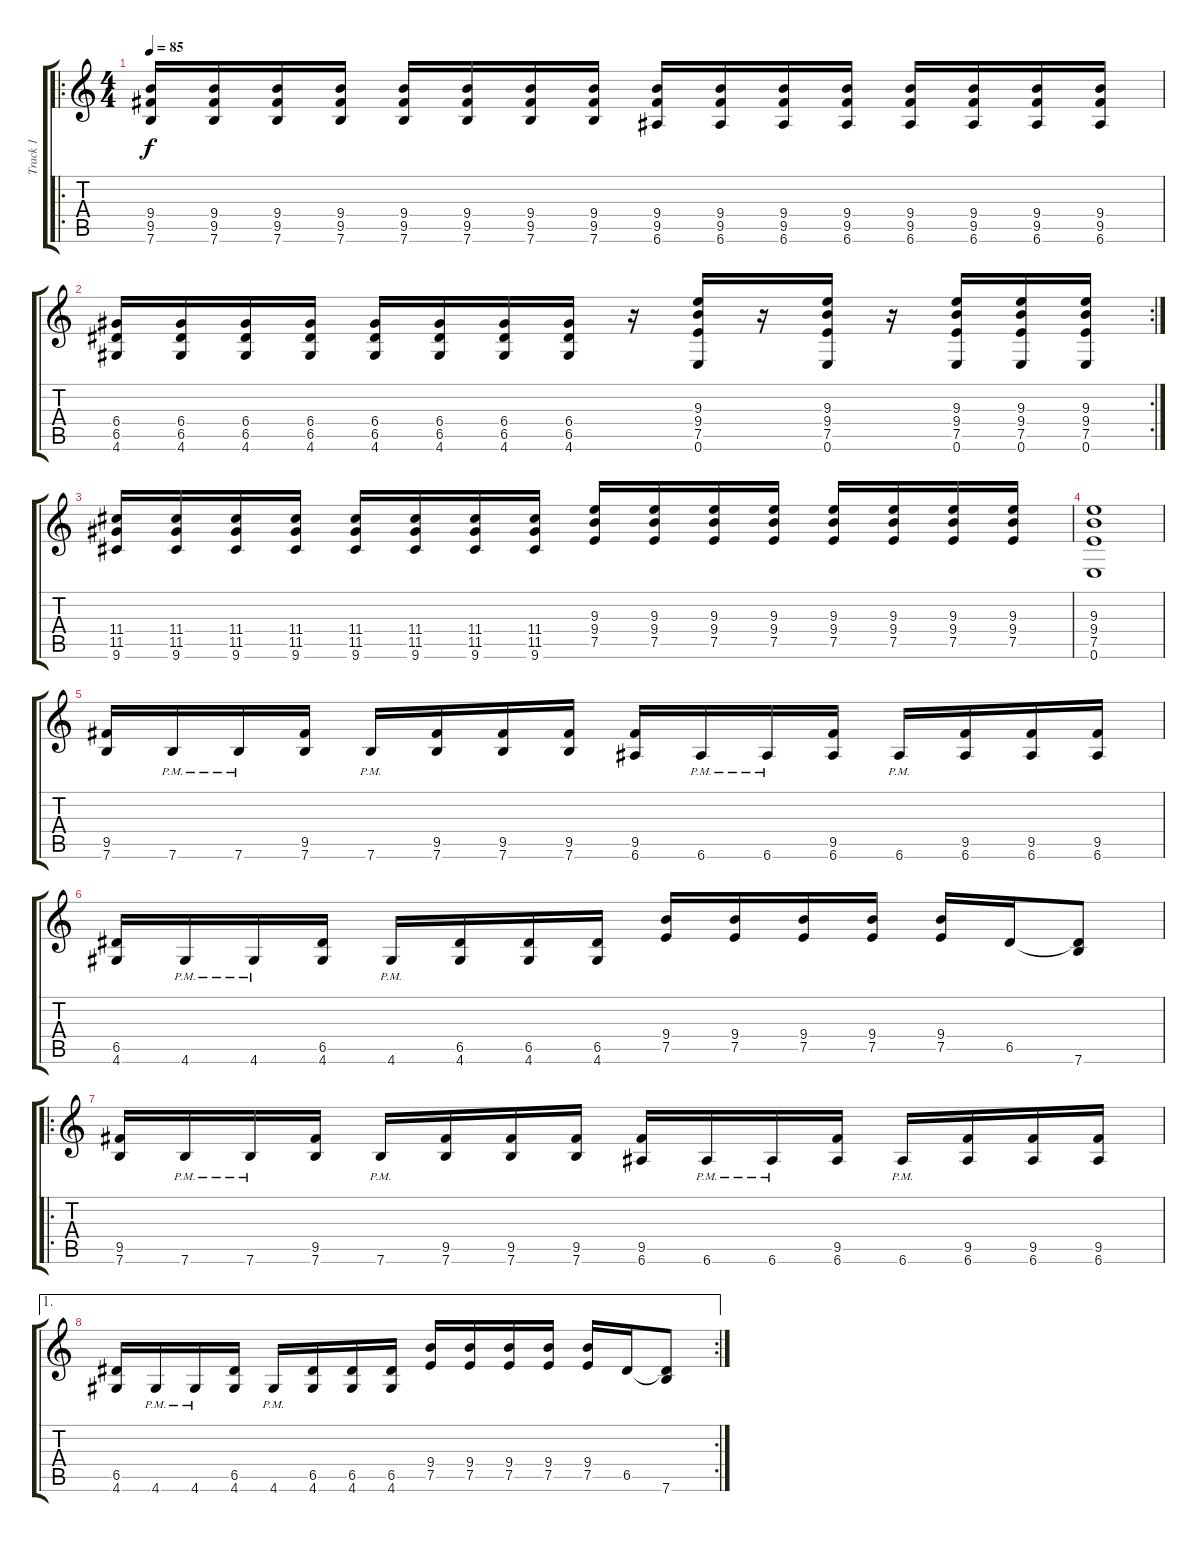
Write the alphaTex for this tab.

\track ("Track 1" "Track 1") {instrument distortionguitar}
\staff {score tabs}
\tuning (E4 B3 G3 D3 A2 E2) {hide}
\ro
\ts (4 4)
\tempo 85
\clef g2
\ks c
(9.4 9.5 7.6).16{dy f} (9.4 9.5 7.6).16 (9.4 9.5 7.6).16 (9.4 9.5 7.6).16 (9.4 9.5 7.6).16 (9.4 9.5 7.6).16 (9.4 9.5 7.6).16 (9.4 9.5 7.6).16 (9.4 9.5 6.6).16 (9.4 9.5 6.6).16 (9.4 9.5 6.6).16 (9.4 9.5 6.6).16 (9.4 9.5 6.6).16 (9.4 9.5 6.6).16 (9.4 9.5 6.6).16 (9.4 9.5 6.6).16 |
\rc 2
(6.4 6.5 4.6).16 (6.4 6.5 4.6).16 (6.4 6.5 4.6).16 (6.4 6.5 4.6).16 (6.4 6.5 4.6).16 (6.4 6.5 4.6).16 (6.4 6.5 4.6).16 (6.4 6.5 4.6).16 r.16 (9.3 9.4 7.5 0.6).16 r.16 (9.3 9.4 7.5 0.6).16 r.16 (9.3 9.4 7.5 0.6).16 (9.3 9.4 7.5 0.6).16 (9.3 9.4 7.5 0.6).16 |
(11.4 11.5 9.6).16 (11.4 11.5 9.6).16 (11.4 11.5 9.6).16 (11.4 11.5 9.6).16 (11.4 11.5 9.6).16 (11.4 11.5 9.6).16 (11.4 11.5 9.6).16 (11.4 11.5 9.6).16 (9.3 9.4 7.5).16 (9.3 9.4 7.5).16 (9.3 9.4 7.5).16 (9.3 9.4 7.5).16 (9.3 9.4 7.5).16 (9.3 9.4 7.5).16 (9.3 9.4 7.5).16 (9.3 9.4 7.5).16 |
(9.3 9.4 7.5 0.6).1 |
(9.5 7.6).16 7.6{pm}.16 7.6{pm}.16 (9.5 7.6).16 7.6{pm}.16 (9.5 7.6).16 (9.5 7.6).16 (9.5 7.6).16 (9.5 6.6).16 6.6{pm}.16 6.6{pm}.16 (9.5 6.6).16 6.6{pm}.16 (9.5 6.6).16 (9.5 6.6).16 (9.5 6.6).16 |
(6.5 4.6).16 4.6{pm}.16 4.6{pm}.16 (6.5 4.6).16 4.6{pm}.16 (6.5 4.6).16 (6.5 4.6).16 (6.5 4.6).16 (9.4 7.5).16 (9.4 7.5).16 (9.4 7.5).16 (9.4 7.5).16 (9.4 7.5).16 6.5.16 (6.5{t} 7.6).8 |
\ro
(9.5 7.6).16 7.6{pm}.16 7.6{pm}.16 (9.5 7.6).16 7.6{pm}.16 (9.5 7.6).16 (9.5 7.6).16 (9.5 7.6).16 (9.5 6.6).16 6.6{pm}.16 6.6{pm}.16 (9.5 6.6).16 6.6{pm}.16 (9.5 6.6).16 (9.5 6.6).16 (9.5 6.6).16 |
\ae 1
\rc 2
(6.5 4.6).16 4.6{pm}.16 4.6{pm}.16 (6.5 4.6).16 4.6{pm}.16 (6.5 4.6).16 (6.5 4.6).16 (6.5 4.6).16 (9.4 7.5).16 (9.4 7.5).16 (9.4 7.5).16 (9.4 7.5).16 (9.4 7.5).16 6.5.16 (6.5{t} 7.6).8
